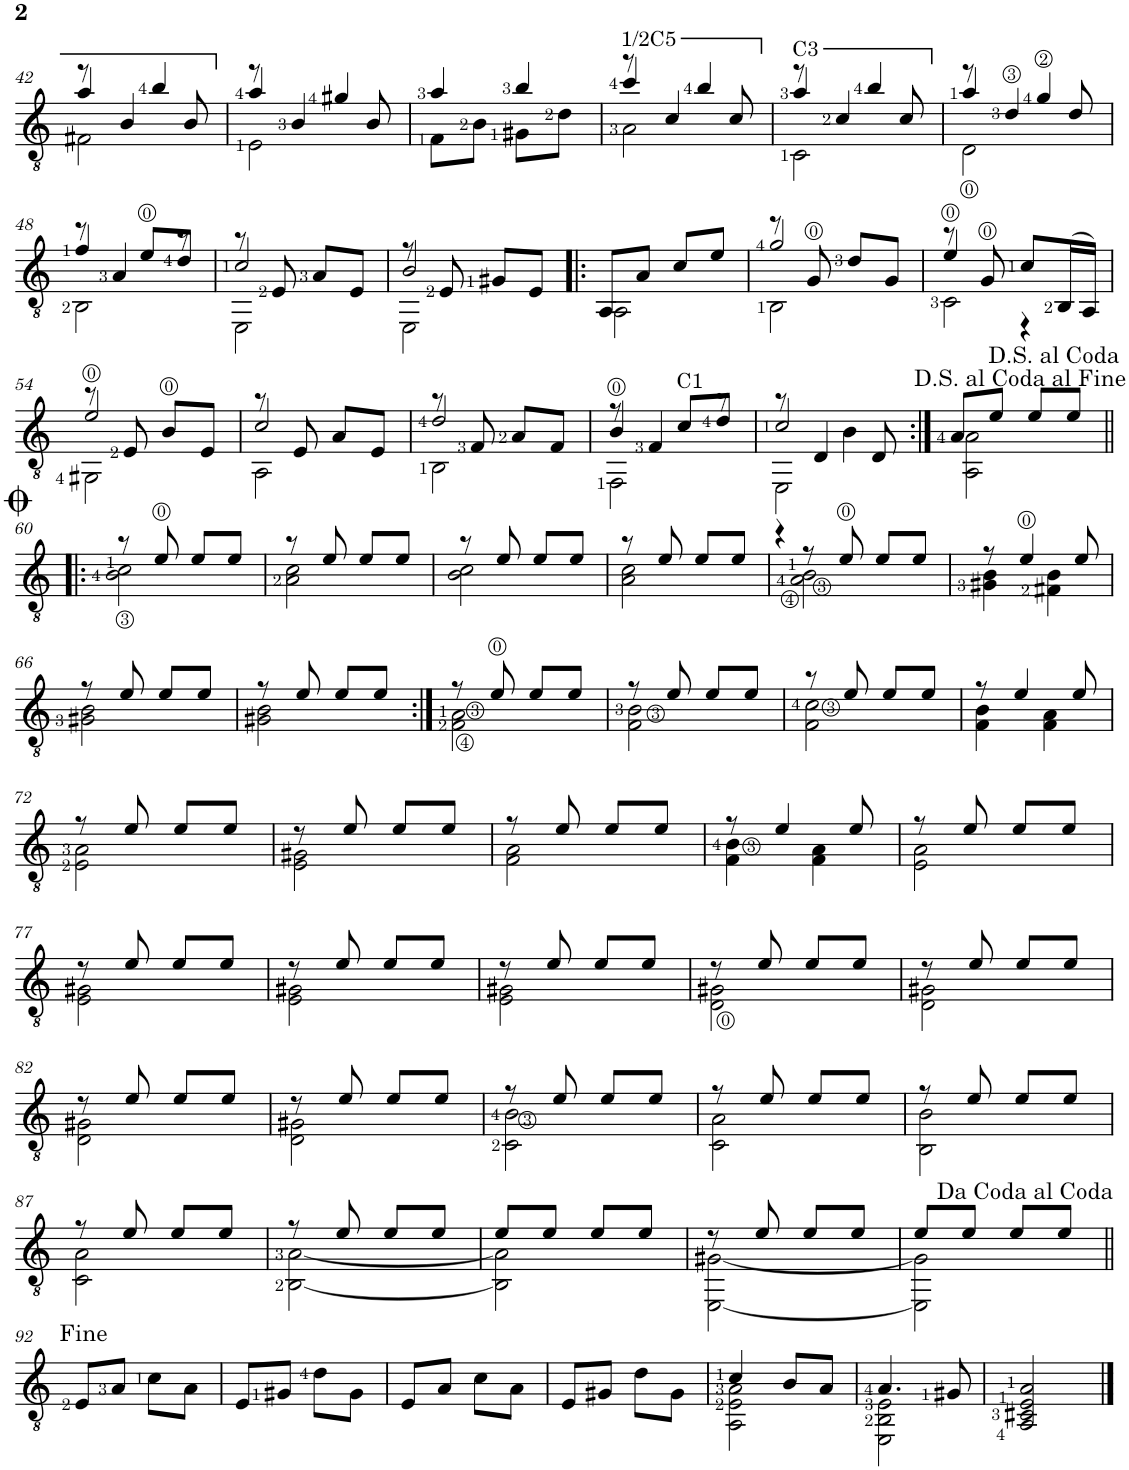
**kern
*part1
*staff1
*I"Classical Guitar
*I'Guit.
!!LO:PB:g=z
*clefGv2
*k[]
*M2/4
=42
*^
*	*^
8r	2F#X\	4a/
4B/	.	.
.	.	4b/
8B/	.	.
=43	=43	=43
8r	2E\	4a/
4B/	.	.
.	.	4g#X/
8B/	.	.
*	*v	*v
=44	=44
4a/	8F\L
.	8B\J
4b/	8G#X\L
.	8d\J
=45	=45
*	*^
!LO:TX:a:t=1/2C5	!	!
8r	2A\	4cc/
4c/	.	.
.	.	4b/
8c/	.	.
=46	=46	=46
!LO:TX:a:t=C3	!	!
8r	2C\	4a/
4c/	.	.
.	.	4b/
8c/	.	.
=47	=47	=47
8r	2D\	4a/
4d/	.	.
.	.	4g/
8d/	.	.
!!LO:LB:g=z	!!	!!
=48	=48	=48
8r	2BB\	4f/
4A/	.	.
.	.	8e/L
8r	.	8d/J
=49	=49	=49
8r	2EE\	2c/
8E/	.	.
8A/L	.	.
8E/J	.	.
=50	=50	=50
8r	2EE\	2B/
8E/	.	.
8G#X/L	.	.
8E/J	.	.
*	*v	*v
=51!|:	=51!|:
8AA/L	2AA\
8A/J	.
8c/L	.
8e/J	.
=52	=52
*	*^
8r	2BB\	2g/
8G/	.	.
8d/L	.	.
8G/J	.	.
=53	=53	=53
8r	2C\	4e/
8G/	.	.
8c/L	.	4r
(16BB/L	.	.
16AA/JJ)	.	.
!!LO:LB:g=z	!!	!!
=54	=54	=54
8r	2GG#X\	2e/
8E/	.	.
8B/L	.	.
8E/J	.	.
=55	=55	=55
8r	2AA\	2c/
8E/	.	.
8A/L	.	.
8E/J	.	.
=56	=56	=56
8r	2BB\	2d/
8F/	.	.
8A/L	.	.
8F/J	.	.
=57	=57	=57
8r	2FF\	4B/
4F/	.	.
!	!	!LO:TX:a:t=C1
.	.	8c/L
8r	.	8d/J
=58	=58	=58
*	*	*^
8r	2EE\	2c/	4r
4D/	.	.	.
.	.	.	4B\
8D/	.	.	.
*	*v	*v	*v
=59:|!	=59:|!
8A/L	2AA\ 2A\
8e/J	.
8e/L	.
8e/J	.
!LO:TX:a:t=D.S. al Coda al Fine	!
!!LO:LB:g=z	!!
=60!|:	=60!|:
8r	2B\ 2c\
8e/	.
8e/L	.
8e/J	.
=61	=61
8r	2A\ 2c\
8e/	.
8e/L	.
8e/J	.
=62	=62
8r	2B\ 2c\
8e/	.
8e/L	.
8e/J	.
=63	=63
8r	2A\ 2c\
8e/	.
8e/L	.
8e/J	.
=64	=64
8r	2A\ 2B\
8e/	.
8e/L	.
8e/J	.
=65	=65
8r	4G#X\ 4B\
4e/	.
.	4F#X\ 4B\
8e/	.
!!LO:LB:g=z	!!
=66	=66
8r	2G#X\ 2B\
8e/	.
8e/L	.
8e/J	.
=67	=67
8r	2G#X\ 2B\
8e/	.
8e/L	.
8e/J	.
=68:|!	=68:|!
8r	2F\ 2A\
8e/	.
8e/L	.
8e/J	.
=69	=69
8r	2F\ 2B\
8e/	.
8e/L	.
8e/J	.
=70	=70
8r	2F\ 2c\
8e/	.
8e/L	.
8e/J	.
=71	=71
8r	4F\ 4B\
4e/	.
.	4F\ 4A\
8e/	.
!!LO:LB:g=z	!!
=72	=72
8r	2E\ 2A\
8e/	.
8e/L	.
8e/J	.
=73	=73
8r	2E\ 2G#X\
8e/	.
8e/L	.
8e/J	.
=74	=74
8r	2F\ 2A\
8e/	.
8e/L	.
8e/J	.
=75	=75
8r	4F\ 4B\
4e/	.
.	4F\ 4A\
8e/	.
=76	=76
8r	2E\ 2A\
8e/	.
8e/L	.
8e/J	.
!!LO:LB:g=z	!!
=77	=77
8r	2E\ 2G#X\
8e/	.
8e/L	.
8e/J	.
=78	=78
8r	2E\ 2G#X\
8e/	.
8e/L	.
8e/J	.
=79	=79
8r	2E\ 2G#X\
8e/	.
8e/L	.
8e/J	.
=80	=80
8r	2D\ 2G#X\
8e/	.
8e/L	.
8e/J	.
=81	=81
8r	2D\ 2G#X\
8e/	.
8e/L	.
8e/J	.
!!LO:LB:g=z	!!
=82	=82
8r	2D\ 2G#X\
8e/	.
8e/L	.
8e/J	.
=83	=83
8r	2D\ 2G#X\
8e/	.
8e/L	.
8e/J	.
=84	=84
8r	2C\ 2B\
8e/	.
8e/L	.
8e/J	.
=85	=85
8r	2C\ 2A\
8e/	.
8e/L	.
8e/J	.
=86	=86
8r	2BB\ 2B\
8e/	.
8e/L	.
8e/J	.
!!LO:LB:g=z	!!
=87	=87
8r	2C\ 2A\
8e/	.
8e/L	.
8e/J	.
=88	=88
8r	[2BB\ [2A\
8e/	.
8e/L	.
8e/J	.
=89	=89
8e/L	2BB\] 2A\]
8e/J	.
8e/L	.
8e/J	.
=90	=90
8r	[2EE\ [2G#X\
8e/	.
8e/L	.
8e/J	.
=91	=91
8e/L	2EE\] 2G#\]
8e/J	.
8e/L	.
8e/J	.
*v	*v
!LO:TX:a:t=Da Coda al Coda
!!LO:LB:g=z
=92||
8E/L
8A/J
8c\L
8A\J
=93
8E/L
8G#X/J
8d\L
8G#\J
=94
8E/L
8A/J
8c\L
8A\J
=95
8E/L
8G#X/J
8d\L
8G#\J
=96
*^
4c/	2AA\ 2E\ 2A\
8B/L	.
8A/J	.
=97	=97
4.A/	2EE\ 2BB\ 2E\
8G#X/	.
*v	*v
=98
2AA/ 2C#X/ 2E/ 2A/
==
*-
